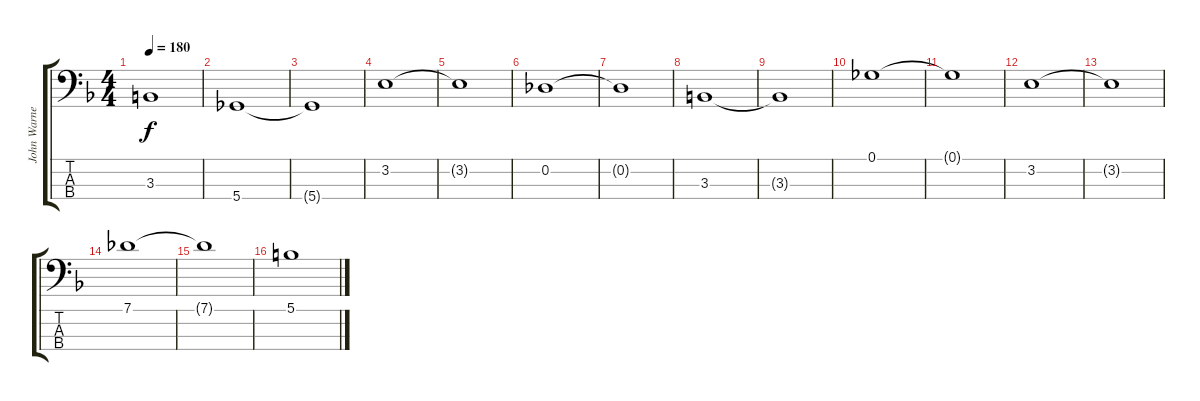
\track ("John Warne (Bass)" "John Warne") {instrument electricbasspick}
\staff {score tabs}
\tuning (Gb2 Db2 Ab1 Db1) {hide}
\ts (4 4)
\tempo 180
\clef f4
\ks dminor
3.3{t}.1{dy f} |
5.4.1 |
5.4{t}.1 |
3.2.1 |
3.2{t}.1 |
0.2.1 |
0.2{t}.1 |
3.3.1 |
3.3{t}.1 |
0.1.1 |
0.1{t}.1 |
3.2.1 |
3.2{t}.1 |
7.1.1 |
7.1{t}.1 |
5.1.1
